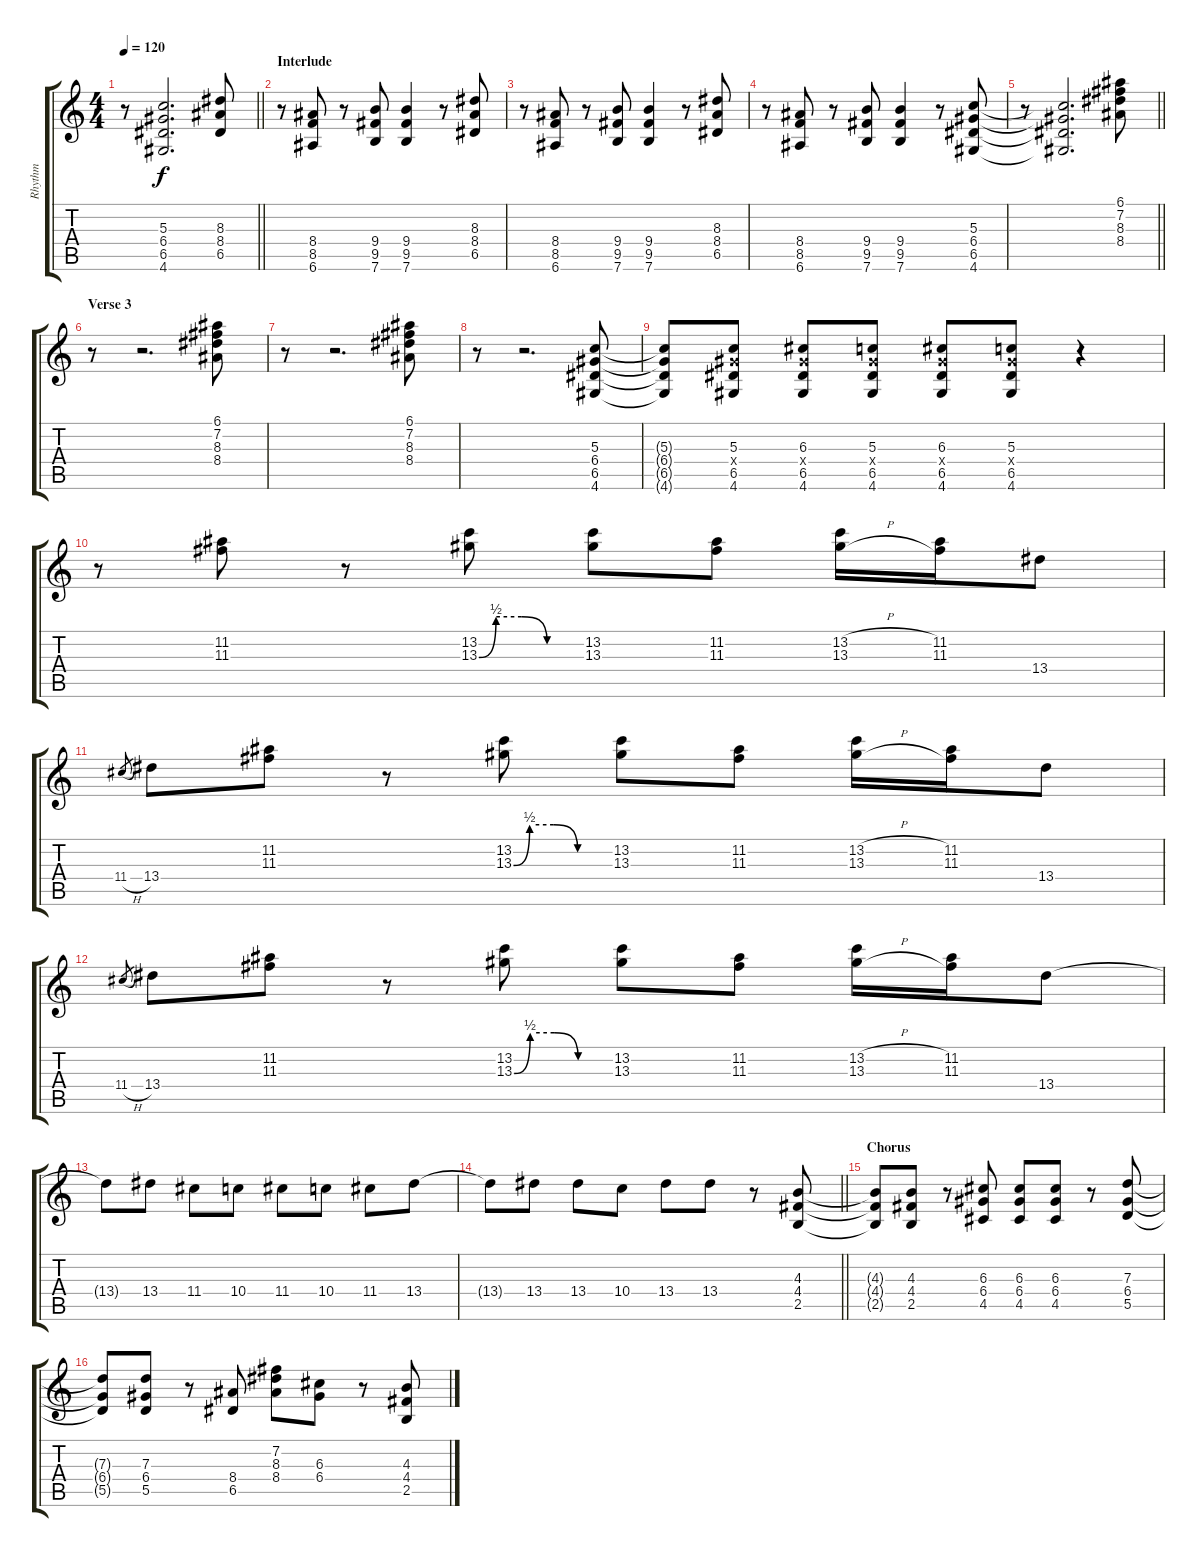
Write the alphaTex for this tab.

\track ("Rhythm" "Rhythm") {instrument overdrivenguitar}
\staff {score tabs}
\tuning (E4 B3 G3 D3 A2 E2) {hide}
\ts (4 4)
\tempo 120
\clef g2
\barLineRight lightlight
\ks c
r.8{dy f} (5.3{t} 6.4{t} 6.5{t} 4.6{t}).2{d} (8.3 8.4 6.5).8 |
\section ("" "Interlude")
r.8 (8.4 8.5 6.6).8 r.8 (9.4 9.5 7.6).8 (9.4 9.5 7.6).4 r.8 (8.3 8.4 6.5).8 |
r.8 (8.4 8.5 6.6).8 r.8 (9.4 9.5 7.6).8 (9.4 9.5 7.6).4 r.8 (8.3 8.4 6.5).8 |
r.8 (8.4 8.5 6.6).8 r.8 (9.4 9.5 7.6).8 (9.4 9.5 7.6).4 r.8 (5.3 6.4 6.5 4.6).8 |
\barLineRight lightlight
r.8 (5.3{t} 6.4{t} 6.5{t} 4.6{t}).2{d} (6.1 7.2 8.3 8.4).8 |
\section ("" "Verse 3")
r.8 r.2{d} (6.1 7.2 8.3 8.4).8 |
r.8 r.2{d} (6.1 7.2 8.3 8.4).8 |
r.8 r.2{d} (5.3 6.4 6.5 4.6).8 |
(5.3{t} 6.4{t} 6.5{t} 4.6{t}).8 (5.3 6.4{x} 6.5 4.6).8 (6.3 6.4{x} 6.5 4.6).8 (5.3 6.4{x} 6.5 4.6).8 (6.3 6.4{x} 6.5 4.6).8 (5.3 6.4{x} 6.5 4.6).8 r.4 |
r.8 (11.2 11.3).8 r.8 (13.2 13.3{be (custom 0 0 10 2 25 2 40 0 60 0)}).8 (13.2 13.3).8 (11.2 11.3).8 (13.2{h} 13.3{h}).16 (11.2 11.3).16 13.4.8 |
11.4{h}.8{gr} 13.4.8 (11.2 11.3).8 r.8 (13.2 13.3{be (custom 0 0 10 2 25 2 40 0 60 0)}).8 (13.2 13.3).8 (11.2 11.3).8 (13.2{h} 13.3{h}).16 (11.2 11.3).16 13.4.8 |
11.4{h}.8{gr} 13.4.8 (11.2 11.3).8 r.8 (13.2 13.3{be (custom 0 0 10 2 25 2 40 0 60 0)}).8 (13.2 13.3).8 (11.2 11.3).8 (13.2{h} 13.3{h}).16 (11.2 11.3).16 13.4.8 |
13.4{t}.8 13.4.8 11.4.8 10.4.8 11.4.8 10.4.8 11.4.8 13.4.8 |
\barLineRight lightlight
13.4{t}.8 13.4.8 13.4.8 10.4.8 13.4.8 13.4.8 r.8 (4.3 4.4 2.5).8 |
\section ("" "Chorus")
(4.3{t} 4.4{t} 2.5{t}).8 (4.3 4.4 2.5).8 r.8 (6.3 6.4 4.5).8 (6.3 6.4 4.5).8 (6.3 6.4 4.5).8 r.8 (7.3 6.4 5.5).8 |
(7.3{t} 6.4{t} 5.5{t}).8 (7.3 6.4 5.5).8 r.8 (8.4 6.5).8 (7.2 8.3 8.4).8 (6.3 6.4).8 r.8 (4.3 4.4 2.5).8
